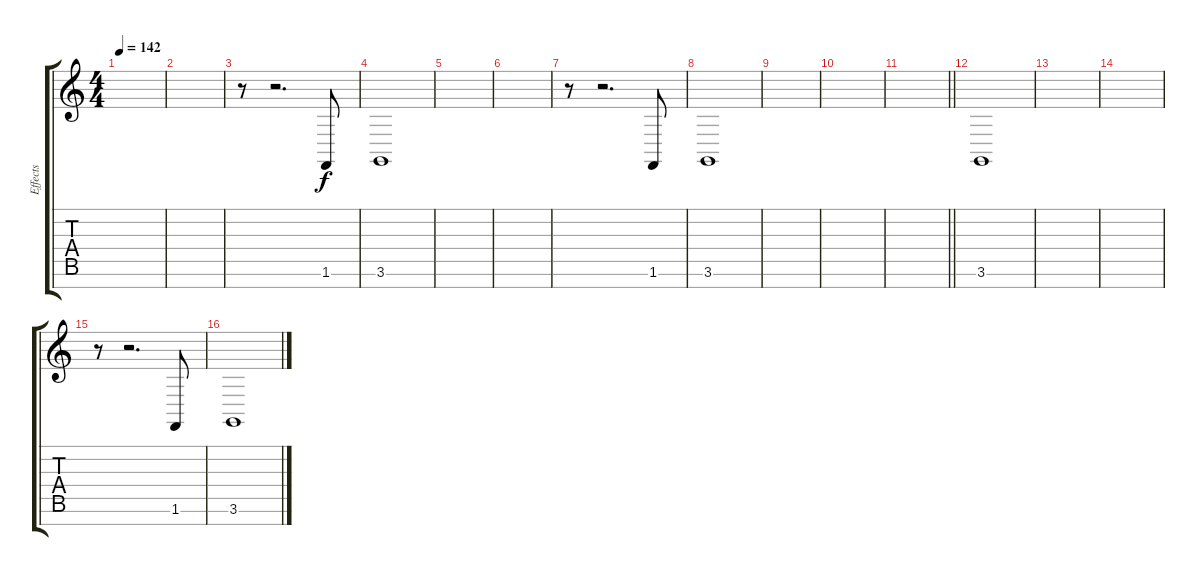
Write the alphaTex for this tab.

\track ("Effects" "Effects") {instrument timpani}
\staff {score tabs}
\tuning (E4 B3 G3 D3 A2 E2 B1) {hide}
\ts (4 4)
\tempo 142
\clef g2
\ks c
|
|
r.8 r.2{d} 1.6.8 |
3.6.1 |
|
|
r.8 r.2{d} 1.6.8 |
3.6.1 |
|
|
\barLineRight lightlight
|
3.6.1 |
|
|
r.8 r.2{d} 1.6.8 |
3.6.1
